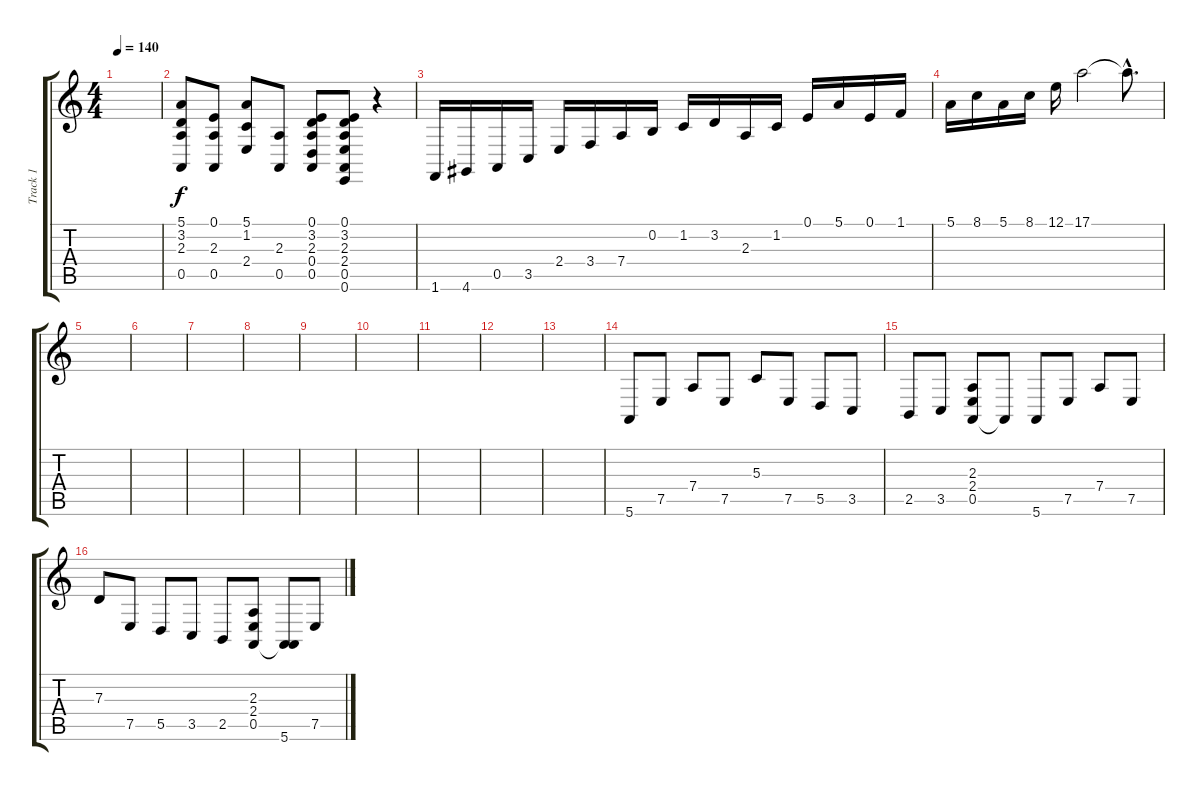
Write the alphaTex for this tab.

\track ("Track 1" "Track 1") {instrument acousticgrandpiano}
\staff {score tabs}
\tuning (E4 B3 G3 D3 A2 E2) {hide}
\ts (4 4)
\tempo 140
\clef g2
\ks c
|
(5.1 3.2 2.3 0.5).8 (0.1 2.3 0.5).8 (5.1 1.2 2.4).8 (2.3 0.5).8 (0.1 3.2 2.3 0.4 0.5).8 (0.1 3.2 2.3 2.4 0.5 0.6).8 r.4 |
1.6.16 4.6.16 0.5.16 3.5.16 2.4.16 3.4.16 7.4.16 0.2.16 1.2.16 3.2.16 2.3.16 1.2.16 0.1.16 5.1.16 0.1.16 1.1.16 |
5.1.16 8.1.16 5.1.16 8.1.16 12.1.16 17.1.2 17.1{hac t}.8{d} |
|
|
|
|
|
|
|
|
|
5.6.8 7.5.8 7.4.8 7.5.8 5.3.8 7.5.8 5.5.8 3.5.8 |
2.5.8 3.5.8 (2.3 2.4 0.5).8 0.5{t}.8 5.6.8 7.5.8 7.4.8 7.5.8 |
7.3.8 7.5.8 5.5.8 3.5.8 2.5.8 (2.3 2.4 0.5).8 (0.5{t} 5.6).8 7.5.8
